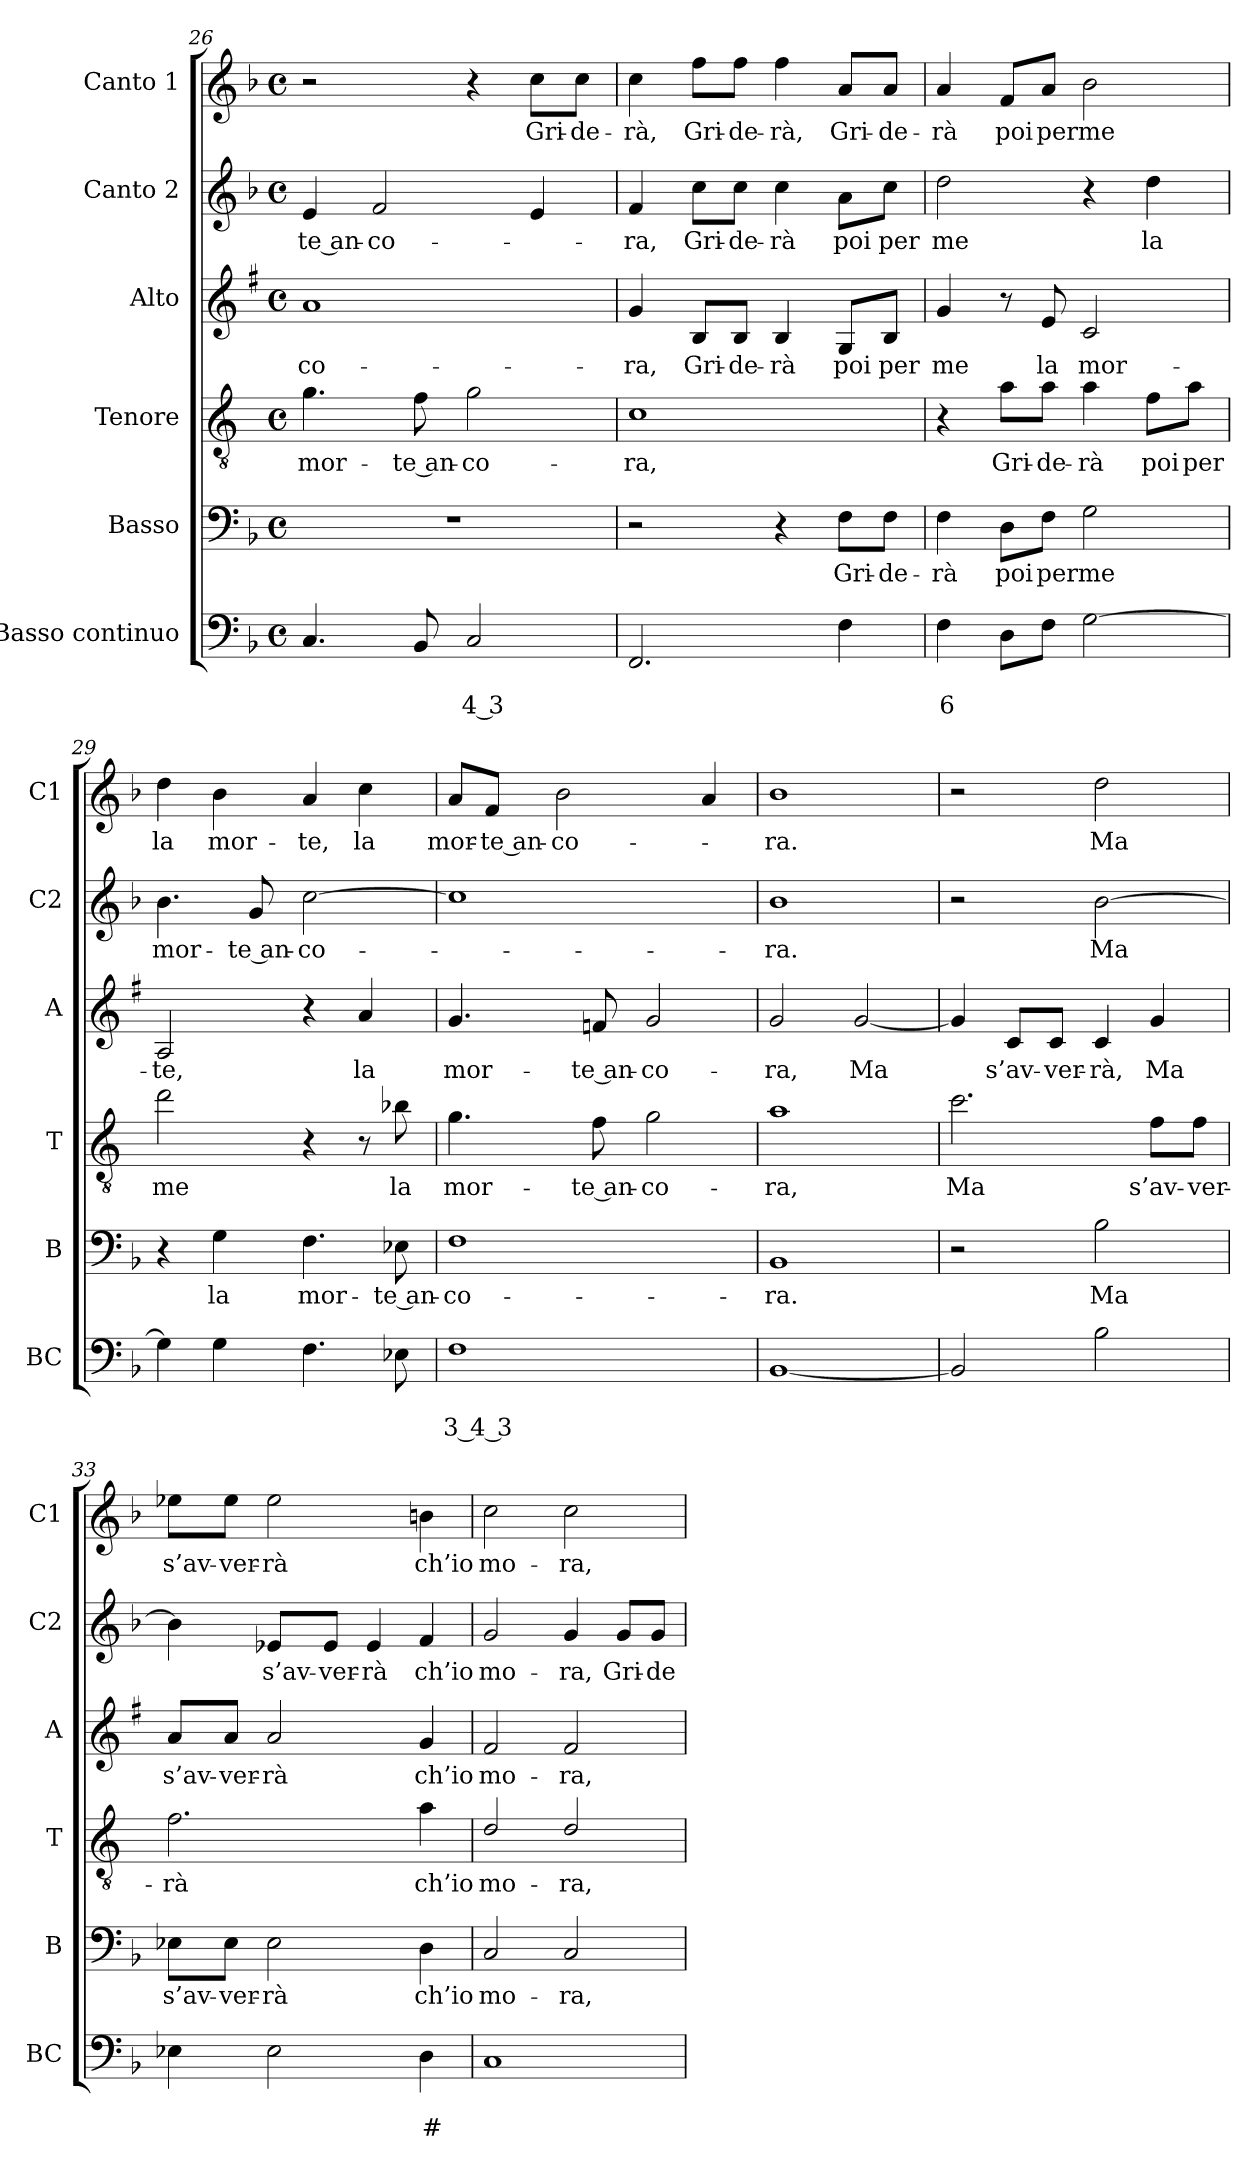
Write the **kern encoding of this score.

**kern	**text	**text	**kern	**text	**kern	**text	**kern	**text	**kern	**text	**kern	**text
*part6	*part6	*part6	*part5	*part5	*part4	*part4	*part3	*part3	*part2	*part2	*part1	*part1
*staff6	*staff6	*staff6	*staff5	*staff5	*staff4	*staff4	*staff3	*staff3	*staff2	*staff2	*staff1	*staff1
*I"Basso continuo	*	*	*I"Basso	*	*I"Tenore	*	*I"Alto	*	*I"Canto 2	*	*I"Canto 1	*
*I'BC	*	*	*I'B	*	*I'T	*	*I'A	*	*I'C2	*	*I'C1	*
*clefF4	*	*	*clefF4	*	*clefGv2	*	*clefG2	*	*clefG2	*	*clefG2	*
*	*	*	*	*	*ITrd4c7	*	*ITrd1c2	*	*	*	*	*
*k[b-]	*	*	*k[b-]	*	*k[b-]	*	*k[b-]	*	*k[b-]	*	*k[b-]	*
*F:	*	*	*F:	*	*F:	*	*F:	*	*F:	*	*F:	*
*M4/4	*	*	*M4/4	*	*M4/4	*	*M4/4	*	*M4/4	*	*M4/4	*
*met(c)	*	*	*met(c)	*	*met(c)	*	*met(c)	*	*met(c)	*	*met(c)	*
=26	=26	=26	=26	=26	=26	=26	=26	=26	=26	=26	=26	=26
!	!	!	!	!	!	!LO:LY:b	!	!LO:LY:b	!	!LO:LY:b	!	!
4.C/	.	.	1r	.	4.c\	mor-	1g	-co-	4e/	-te an-	2r	.
!	!	!	!	!	!	!	!	!	!	!LO:LY:b	!	!
.	.	.	.	.	.	.	.	.	2f/	-co-	.	.
!	!	!	!	!	!	!LO:LY:b	!	!	!	!	!	!
8BB-/	.	.	.	.	8B-\	-te an-	.	.	.	.	.	.
!	!	!LO:LY:b	!	!	!	!LO:LY:b	!	!	!	!	!	!
2C/	.	4 3	.	.	2c\	-co-	.	.	.	.	4r	.
!	!	!	!	!	!	!	!	!	!	!	!	!LO:LY:b
.	.	.	.	.	.	.	.	.	4e/	.	8cc\L	Gri-
!	!	!	!	!	!	!	!	!	!	!	!	!LO:LY:b
.	.	.	.	.	.	.	.	.	.	.	8cc\J	-de-
!!LO:PB:g=z
=27	=27	=27	=27	=27	=27	=27	=27	=27	=27	=27	=27	=27
!	!	!	!	!	!	!LO:LY:b	!	!LO:LY:b	!	!LO:LY:b	!	!LO:LY:b
2.FF/	.	.	2r	.	1F	-ra,	4f/	-ra,	4f/	-ra,	4cc\	-rà,
!	!	!	!	!	!	!	!	!LO:LY:b	!	!LO:LY:b	!	!LO:LY:b
.	.	.	.	.	.	.	8A/L	Gri-	8cc\L	Gri-	8ff\L	Gri-
!	!	!	!	!	!	!	!	!LO:LY:b	!	!LO:LY:b	!	!LO:LY:b
.	.	.	.	.	.	.	8A/J	-de-	8cc\J	-de-	8ff\J	-de-
!	!	!	!	!	!	!	!	!LO:LY:b	!	!LO:LY:b	!	!LO:LY:b
.	.	.	4r	.	.	.	4A/	-rà	4cc\	-rà	4ff\	-rà,
!	!	!	!	!LO:LY:b	!	!	!	!LO:LY:b	!	!LO:LY:b	!	!LO:LY:b
4F\	.	.	8F\L	Gri-	.	.	8F/L	poi	8a\L	poi	8a/L	Gri-
!	!	!	!	!LO:LY:b	!	!	!	!LO:LY:b	!	!LO:LY:b	!	!LO:LY:b
.	.	.	8F\J	-de-	.	.	8A/J	per	8cc\J	per	8a/J	-de-
=28	=28	=28	=28	=28	=28	=28	=28	=28	=28	=28	=28	=28
!	!	!LO:LY:b	!	!LO:LY:b	!	!	!	!LO:LY:b	!	!LO:LY:b	!	!LO:LY:b
4F\	.	6	4F\	-rà	4r	.	4f/	me	2dd\	me	4a/	-rà
!	!	!	!	!LO:LY:b	!	!LO:LY:b	!	!	!	!	!	!LO:LY:b
8D\L	.	.	8D\L	poi	8d\L	Gri-	8r	.	.	.	8f/L	poi
!	!	!	!	!LO:LY:b	!	!LO:LY:b	!	!LO:LY:b	!	!	!	!LO:LY:b
8F\J	.	.	8F\J	per	8d\J	-de-	8d/	la	.	.	8a/J	per
!	!	!	!	!LO:LY:b	!	!LO:LY:b	!	!LO:LY:b	!	!	!	!LO:LY:b
[2G\	.	.	2G\	me	4d\	-rà	2B-/	mor-	4r	.	2b-\	me
!	!	!	!	!	!	!LO:LY:b	!	!	!	!LO:LY:b	!	!
.	.	.	.	.	8B-\L	poi	.	.	4dd\	la	.	.
!	!	!	!	!	!	!LO:LY:b	!	!	!	!	!	!
.	.	.	.	.	8d\J	per	.	.	.	.	.	.
=29	=29	=29	=29	=29	=29	=29	=29	=29	=29	=29	=29	=29
!	!	!	!	!	!	!LO:LY:b	!	!LO:LY:b	!	!LO:LY:b	!	!LO:LY:b
4G\]	.	.	4r	.	2g\	me	2G/	-te,	4.b-\	mor-	4dd\	la
!	!	!	!	!LO:LY:b	!	!	!	!	!	!	!	!LO:LY:b
4G\	.	.	4G\	la	.	.	.	.	.	.	4b-\	mor-
!	!	!	!	!	!	!	!	!	!	!LO:LY:b	!	!
.	.	.	.	.	.	.	.	.	8g/	-te an-	.	.
!	!	!	!	!LO:LY:b	!	!	!	!	!	!LO:LY:b	!	!LO:LY:b
4.F\	.	.	4.F\	mor-	4r	.	4r	.	[2cc\	-co-	4a/	-te,
!	!	!	!	!	!	!	!	!LO:LY:b	!	!	!	!LO:LY:b
.	.	.	.	.	8r	.	4g/	la	.	.	4cc\	la
!	!	!	!	!LO:LY:b	!	!LO:LY:b	!	!	!	!	!	!
8E-X\	.	.	8E-X\	-te an-	8e-X\	la	.	.	.	.	.	.
=30	=30	=30	=30	=30	=30	=30	=30	=30	=30	=30	=30	=30
!	!	!LO:LY:b	!	!LO:LY:b	!	!LO:LY:b	!	!LO:LY:b	!	!	!	!LO:LY:b
1F	.	3 4 3	1F	-co-	4.c\	mor-	4.f/	mor-	1cc]	.	8a/L	mor-
!	!	!	!	!	!	!	!	!	!	!	!	!LO:LY:b
.	.	.	.	.	.	.	.	.	.	.	8f/J	-te an-
!	!	!	!	!	!	!	!	!	!	!	!	!LO:LY:b
.	.	.	.	.	.	.	.	.	.	.	2b-\	-co-
!	!	!	!	!	!	!LO:LY:b	!	!LO:LY:b	!	!	!	!
.	.	.	.	.	8B-\	-te an-	8e-X/	-te an-	.	.	.	.
!	!	!	!	!	!	!LO:LY:b	!	!LO:LY:b	!	!	!	!
.	.	.	.	.	2c\	-co-	2f/	-co-	.	.	.	.
.	.	.	.	.	.	.	.	.	.	.	4a/	.
=31	=31	=31	=31	=31	=31	=31	=31	=31	=31	=31	=31	=31
!	!	!	!	!LO:LY:b	!	!LO:LY:b	!	!LO:LY:b	!	!LO:LY:b	!	!LO:LY:b
[1BB-	.	.	1BB-	-ra.	1d	-ra,	2f/	-ra,	1b-	-ra.	1b-	-ra.
!	!	!	!	!	!	!	!	!LO:LY:b	!	!	!	!
.	.	.	.	.	.	.	[2f/	Ma	.	.	.	.
=32	=32	=32	=32	=32	=32	=32	=32	=32	=32	=32	=32	=32
!	!	!	!	!	!	!LO:LY:b	!	!	!	!	!	!
2BB-/]	.	.	2r	.	2.f\	Ma	4f/]	.	2r	.	2r	.
!	!	!	!	!	!	!	!	!LO:LY:b	!	!	!	!
.	.	.	.	.	.	.	8B-/L	s’av-	.	.	.	.
!	!	!	!	!	!	!	!	!LO:LY:b	!	!	!	!
.	.	.	.	.	.	.	8B-/J	-ver-	.	.	.	.
!	!	!	!	!LO:LY:b	!	!	!	!LO:LY:b	!	!LO:LY:b	!	!LO:LY:b
2B-\	.	.	2B-\	Ma	.	.	4B-/	-rà,	[2b-\	Ma	2dd\	Ma
!	!	!	!	!	!	!LO:LY:b	!	!LO:LY:b	!	!	!	!
.	.	.	.	.	8B-\L	s’av-	4f/	Ma	.	.	.	.
!	!	!	!	!	!	!LO:LY:b	!	!	!	!	!	!
.	.	.	.	.	8B-\J	-ver-	.	.	.	.	.	.
!!LO:LB:g=z
=33	=33	=33	=33	=33	=33	=33	=33	=33	=33	=33	=33	=33
!	!	!	!	!LO:LY:b	!	!LO:LY:b	!	!LO:LY:b	!	!	!	!LO:LY:b
4E-X\	.	.	8E-X\L	s’av-	2.B-\	-rà	8g/L	s’av-	4b-\]	.	8ee-X\L	s’av-
!	!	!	!	!LO:LY:b	!	!	!	!LO:LY:b	!	!	!	!LO:LY:b
.	.	.	8E-\J	-ver-	.	.	8g/J	-ver-	.	.	8ee-\J	-ver-
!	!	!	!	!LO:LY:b	!	!	!	!LO:LY:b	!	!LO:LY:b	!	!LO:LY:b
2E-\	.	.	2E-\	-rà	.	.	2g/	-rà	8e-X/L	s’av-	2ee-\	-rà
!	!	!	!	!	!	!	!	!	!	!LO:LY:b	!	!
.	.	.	.	.	.	.	.	.	8e-/J	-ver-	.	.
!	!	!	!	!	!	!	!	!	!	!LO:LY:b	!	!
.	.	.	.	.	.	.	.	.	4e-/	-rà	.	.
!	!	!LO:LY:b	!	!LO:LY:b	!	!LO:LY:b	!	!LO:LY:b	!	!LO:LY:b	!	!LO:LY:b
4D\	.	#	4D\	ch’io	4d\	ch’io	4f/	ch’io	4f/	ch’io	4bn\	ch’io
=34	=34	=34	=34	=34	=34	=34	=34	=34	=34	=34	=34	=34
!	!	!	!	!LO:LY:b	!	!LO:LY:b	!	!LO:LY:b	!	!LO:LY:b	!	!LO:LY:b
1C	.	.	2C/	mo-	2G/	mo-	2e/	mo-	2g/	mo-	2cc\	mo-
!	!	!	!	!LO:LY:b	!	!LO:LY:b	!	!LO:LY:b	!	!LO:LY:b	!	!LO:LY:b
.	.	.	2C/	-ra,	2G/	-ra,	2e/	-ra,	4g/	-ra,	2cc\	-ra,
!	!	!	!	!	!	!	!	!	!	!LO:LY:b	!	!
.	.	.	.	.	.	.	.	.	8g/L	Gri-	.	.
!	!	!	!	!	!	!	!	!	!	!LO:LY:b	!	!
.	.	.	.	.	.	.	.	.	8g/J	-de-	.	.
=	=	=	=	=	=	=	=	=	=	=	=	=
*-	*-	*-	*-	*-	*-	*-	*-	*-	*-	*-	*-	*-
